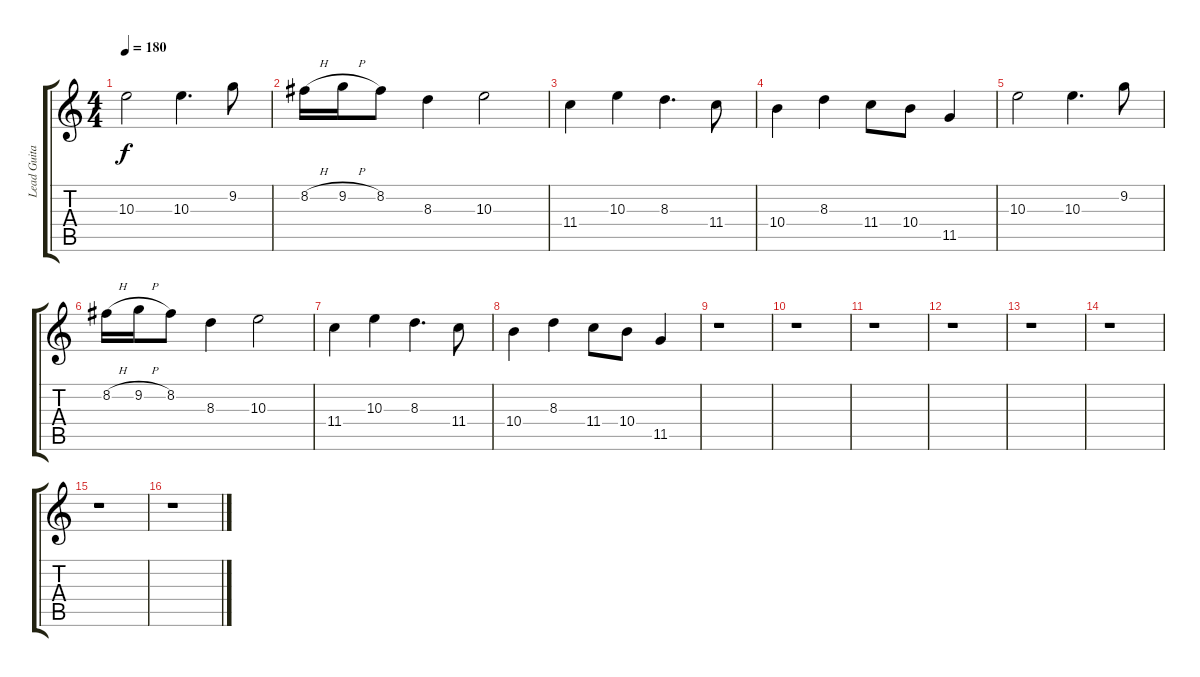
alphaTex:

\track ("Lead Guitar" "Lead Guita") {instrument distortionguitar}
\staff {score tabs}
\tuning (Eb4 Bb3 Gb3 Db3 Ab2 Eb2) {hide}
\ts (4 4)
\tempo 180
\clef g2
\ks c
10.3.2{dy f} 10.3.4{d} 9.2.8 |
8.2{h}.16 9.2{h}.16 8.2.8 8.3.4 10.3.2 |
11.4.4 10.3.4 8.3.4{d} 11.4.8 |
10.4.4 8.3.4 11.4.8 10.4.8 11.5.4 |
10.3.2 10.3.4{d} 9.2.8 |
8.2{h}.16 9.2{h}.16 8.2.8 8.3.4 10.3.2 |
11.4.4 10.3.4 8.3.4{d} 11.4.8 |
10.4.4 8.3.4 11.4.8 10.4.8 11.5.4 |
r.1 |
r.1 |
r.1 |
r.1 |
r.1 |
r.1 |
r.1 |
r.1
